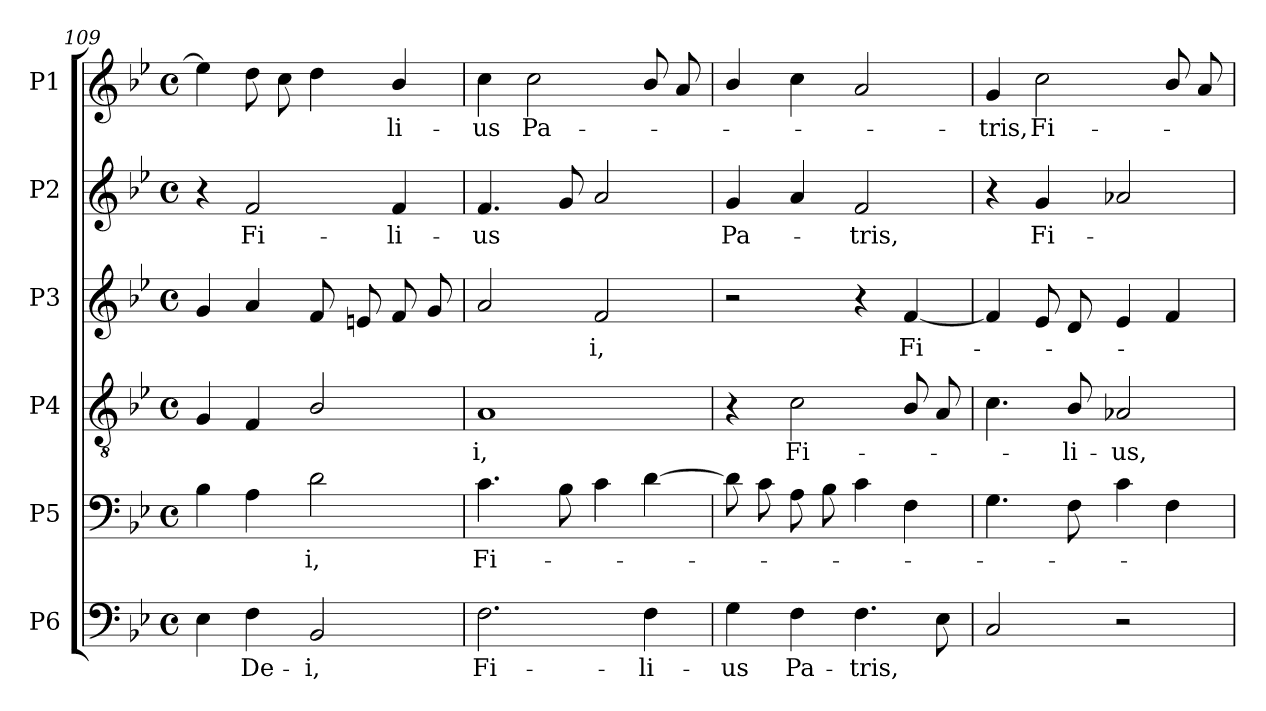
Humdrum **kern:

**kern	**text	**kern	**text	**kern	**text	**kern	**text	**kern	**text	**kern	**text
*part6	*part6	*part5	*part5	*part4	*part4	*part3	*part3	*part2	*part2	*part1	*part1
*staff6	*staff6	*staff5	*staff5	*staff4	*staff4	*staff3	*staff3	*staff2	*staff2	*staff1	*staff1
*I"P6	*	*I"P5	*	*I"P4	*	*I"P3	*	*I"P2	*	*I"P1	*
*clefF4	*	*clefF4	*	*clefGv2	*	*clefG2	*	*clefG2	*	*clefG2	*
*	*	*	*	*ITrd7c12	*	*	*	*	*	*	*
*k[b-e-]	*	*k[b-e-]	*	*k[b-e-]	*	*k[b-e-]	*	*k[b-e-]	*	*k[b-e-]	*
*B-:	*	*B-:	*	*B-:	*	*B-:	*	*B-:	*	*B-:	*
*M4/4	*	*M4/4	*	*M4/4	*	*M4/4	*	*M4/4	*	*M4/4	*
*met(c)	*	*met(c)	*	*met(c)	*	*met(c)	*	*met(c)	*	*met(c)	*
=109	=109	=109	=109	=109	=109	=109	=109	=109	=109	=109	=109
4E-i\	.	4B-i\	.	4GGi/	.	4gi/	.	4r	.	4ee-i\]	.
!	!LO:LY:b:color=#000000	!	!	!	!	!	!	!	!	!	!
!	!	!	!	!	!	!	!	!	!LO:LY:b:color=#000000	!	!
4Fi\	De-	4Ai\	.	4FFi/	.	4ai/	.	2fi/	Fi-	8ddi\	.
.	.	.	.	.	.	.	.	.	.	8cci\	.
!	!LO:LY:b:color=#000000	!	!	!	!	!	!	!	!	!	!
!	!	!	!LO:LY:b:color=#000000	!	!	!	!	!	!	!	!
2BB-i/	-i,	2di\	-i,	2BB-i/	.	8fi/	.	.	.	4ddi\	.
.	.	.	.	.	.	8ei/	.	.	.	.	.
!	!	!	!	!	!	!	!	!	!LO:LY:b:color=#000000	!	!
!	!	!	!	!	!	!	!	!	!	!	!LO:LY:b:color=#000000
.	.	.	.	.	.	8fi/	.	4fi/	-li-	4b-i/	-li-
.	.	.	.	.	.	8gi/	.	.	.	.	.
=110	=110	=110	=110	=110	=110	=110	=110	=110	=110	=110	=110
!	!LO:LY:b:color=#000000	!	!	!	!	!	!	!	!	!	!
!	!	!	!LO:LY:b:color=#000000	!	!	!	!	!	!	!	!
!	!	!	!	!	!LO:LY:b:color=#000000	!	!	!	!	!	!
!	!	!	!	!	!	!	!	!	!LO:LY:b:color=#000000	!	!
!	!	!	!	!	!	!	!	!	!	!	!LO:LY:b:color=#000000
2.Fi\	Fi-	4.ci\	Fi-	1AAi	-i,	2ai/	.	4.fi/	-us	4cci\	-us
!	!	!	!	!	!	!	!	!	!	!	!LO:LY:b:color=#000000
.	.	.	.	.	.	.	.	.	.	2cci\	Pa-
.	.	8B-i\	.	.	.	.	.	8gi/	.	.	.
!	!	!	!	!	!	!	!LO:LY:b:color=#000000	!	!	!	!
.	.	4ci\	.	.	.	2fi/	-i,	2ai/	.	.	.
!	!LO:LY:b:color=#000000	!	!	!	!	!	!	!	!	!	!
4Fi\	-li-	[4di\	.	.	.	.	.	.	.	8b-i/	.
.	.	.	.	.	.	.	.	.	.	8ai/	.
=111	=111	=111	=111	=111	=111	=111	=111	=111	=111	=111	=111
!	!LO:LY:b:color=#000000	!	!	!	!	!	!	!	!	!	!
!	!	!	!	!	!	!	!	!	!LO:LY:b:color=#000000	!	!
4Gi\	-us	8di\]	.	4r	.	2r	.	4gi/	Pa-	4b-i/	.
.	.	8ci\	.	.	.	.	.	.	.	.	.
!	!LO:LY:b:color=#000000	!	!	!	!	!	!	!	!	!	!
!	!	!	!	!	!LO:LY:b:color=#000000	!	!	!	!	!	!
4Fi\	Pa-	8Ai\	.	2Ci\	Fi-	.	.	4ai/	.	4cci\	.
.	.	8B-i\	.	.	.	.	.	.	.	.	.
!	!LO:LY:b:color=#000000	!	!	!	!	!	!	!	!	!	!
!	!	!	!	!	!	!	!	!	!LO:LY:b:color=#000000	!	!
4.Fi\	-tris,	4ci\	.	.	.	4r	.	2fi/	-tris,	2ai/	.
!	!	!	!	!	!	!	!LO:LY:b:color=#000000	!	!	!	!
.	.	4Fi\	.	8BB-i/	.	[4fi/	Fi-	.	.	.	.
8E-i\	.	.	.	8AAi/	.	.	.	.	.	.	.
!!LO:LB:g=z
=112	=112	=112	=112	=112	=112	=112	=112	=112	=112	=112	=112
!	!	!	!	!	!	!	!	!	!	!	!LO:LY:b:color=#000000
2Ci/	.	4.Gi\	.	4.Ci\	.	4fi/]	.	4r	.	4gi/	-tris,
!	!	!	!	!	!	!	!	!	!LO:LY:b:color=#000000	!	!
!	!	!	!	!	!	!	!	!	!	!	!LO:LY:b:color=#000000
.	.	.	.	.	.	8e-i/	.	4gi/	Fi-	2cci\	Fi-
!	!	!	!	!	!LO:LY:b:color=#000000	!	!	!	!	!	!
.	.	8Fi\	.	8BB-i/	-li-	8di/	.	.	.	.	.
!	!	!	!	!	!LO:LY:b:color=#000000	!	!	!	!	!	!
2r	.	4ci\	.	2AA-i/	-us,	4e-i/	.	2a-Xi/	.	.	.
.	.	4Fi\	.	.	.	4fi/	.	.	.	8b-i/	.
.	.	.	.	.	.	.	.	.	.	8ai/	.
=	=	=	=	=	=	=	=	=	=	=	=
*-	*-	*-	*-	*-	*-	*-	*-	*-	*-	*-	*-
